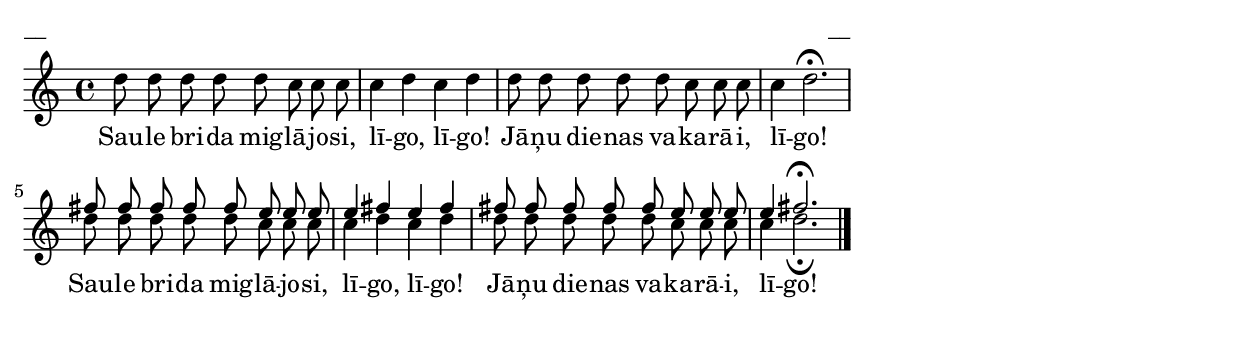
\version "2.13.16"
%\header {
%    title = "Saule brida miglājosi"
%}
% Pierakstīta pēc atmiņas no kasetes
\paper {
line-width = 14\cm
left-margin = 0.4\cm
between-system-padding = 0.1\cm
between-system-space = 0.1\cm
}
\layout {
indent = #0
ragged-last = ##f
}


voiceA = \transpose d a { \relative c' {
\clef "treble"
\key d \minor
\time 4/4
\oneVoice
g'8 g g g g f f f | f4 g f g | g8 g g g g f f f | f4 g2.\fermata
\voiceOne
b8 b b b b a a a | a4 b a b | b8 b b b b a a a | a4 b2.\fermata
\bar "|."
} }

lyricA = \lyricmode {
Sau -- le bri -- da mig -- lā -- jo -- si, lī -- go, lī -- go! 
Jā -- ņu die -- nas va -- ka -- rā -- i, lī -- go!
Sau -- le bri -- da mig -- lā -- jo -- si, lī -- go, lī -- go! 
Jā -- ņu die -- nas va -- ka -- rā -- i, lī -- go!
}



voiceB = \transpose d a { \relative c' {
\clef "treble"
\time 4/4
s1 | s1 | s1 | s1
g'8 g g g g f f f | f4 g f g | g8 g g g g f f f | f4 g2.\fermata
\bar "|."
} }

fullScore = <<
\new Staff {
<<
\new Voice = "voiceA" { \voiceOne \autoBeamOff \voiceA }
\lyricsto "voiceA" \new Lyrics \lyricA
\new Voice = "voiceB" { \voiceTwo \autoBeamOff \voiceB }
>>
}
>>

\score {
\fullScore
\header { piece = "__" opus = "__" }
}
\markup { \with-color #(x11-color 'white) \sans \smaller "__" }
\score {
\unfoldRepeats
\fullScore
\midi {
\context { \Staff \remove "Staff_performer" }
\context { \Voice \consists "Staff_performer" }
}
}


